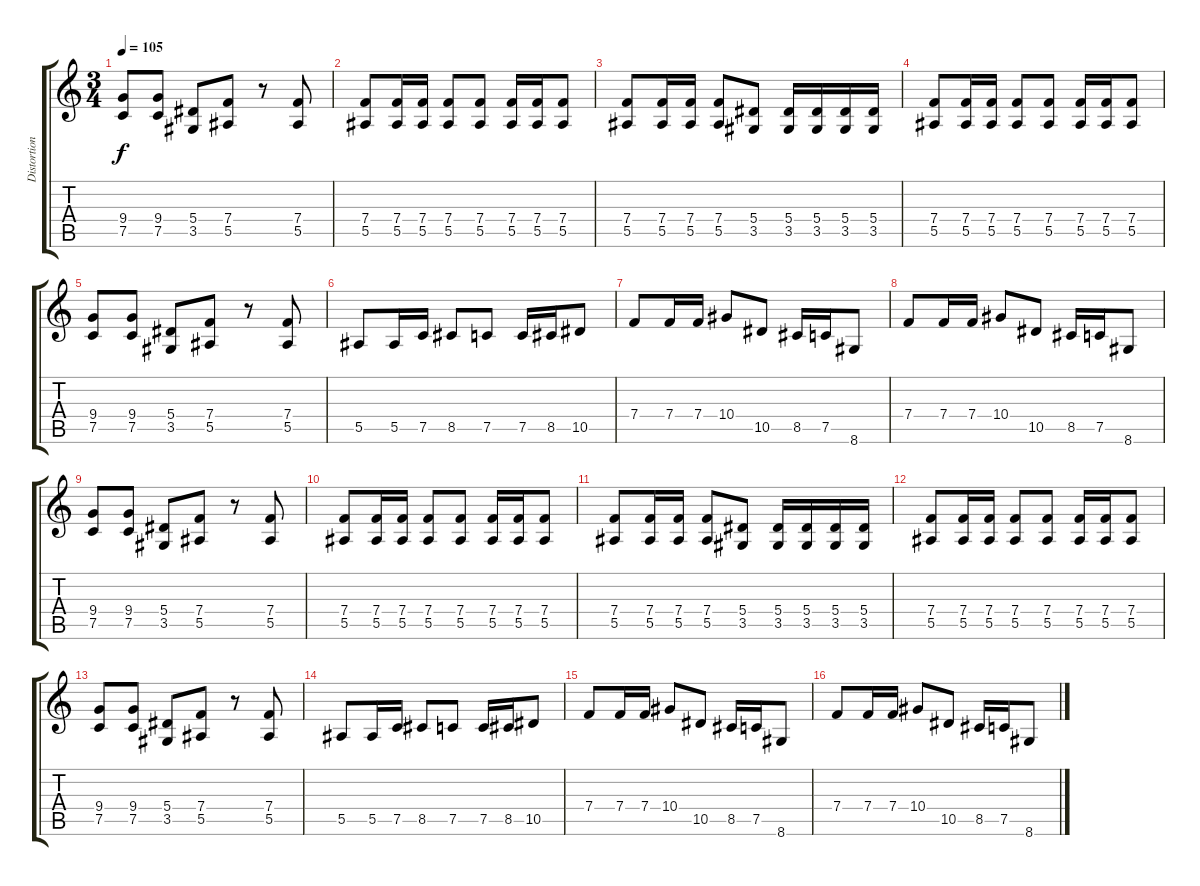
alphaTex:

\track ("Distortion" "Distortion") {instrument distortionguitar}
\staff {score tabs}
\tuning (C4 G3 Eb3 Bb2 F2 C2) {hide}
\ts (3 4)
\tempo 105
\clef g2
\ks c
(9.4 7.5).8{dy f} (9.4 7.5).8 (5.4 3.5).8 (7.4 5.5).8 r.8 (7.4 5.5).8 |
(7.4 5.5).8 (7.4 5.5).16 (7.4 5.5).16 (7.4 5.5).8 (7.4 5.5).8 (7.4 5.5).16 (7.4 5.5).16 (7.4 5.5).8 |
(7.4 5.5).8 (7.4 5.5).16 (7.4 5.5).16 (7.4 5.5).8 (5.4 3.5).8 (5.4 3.5).16 (5.4 3.5).16 (5.4 3.5).16 (5.4 3.5).16 |
(7.4 5.5).8 (7.4 5.5).16 (7.4 5.5).16 (7.4 5.5).8 (7.4 5.5).8 (7.4 5.5).16 (7.4 5.5).16 (7.4 5.5).8 |
(9.4 7.5).8 (9.4 7.5).8 (5.4 3.5).8 (7.4 5.5).8 r.8 (7.4 5.5).8 |
5.5.8 5.5.16 7.5.16 8.5.8 7.5.8 7.5.16 8.5.16 10.5.8 |
7.4.8 7.4.16 7.4.16 10.4.8 10.5.8 8.5.16 7.5.16 8.6.8 |
7.4.8 7.4.16 7.4.16 10.4.8 10.5.8 8.5.16 7.5.16 8.6.8 |
(9.4 7.5).8 (9.4 7.5).8 (5.4 3.5).8 (7.4 5.5).8 r.8 (7.4 5.5).8 |
(7.4 5.5).8 (7.4 5.5).16 (7.4 5.5).16 (7.4 5.5).8 (7.4 5.5).8 (7.4 5.5).16 (7.4 5.5).16 (7.4 5.5).8 |
(7.4 5.5).8 (7.4 5.5).16 (7.4 5.5).16 (7.4 5.5).8 (5.4 3.5).8 (5.4 3.5).16 (5.4 3.5).16 (5.4 3.5).16 (5.4 3.5).16 |
(7.4 5.5).8 (7.4 5.5).16 (7.4 5.5).16 (7.4 5.5).8 (7.4 5.5).8 (7.4 5.5).16 (7.4 5.5).16 (7.4 5.5).8 |
(9.4 7.5).8 (9.4 7.5).8 (5.4 3.5).8 (7.4 5.5).8 r.8 (7.4 5.5).8 |
5.5.8 5.5.16 7.5.16 8.5.8 7.5.8 7.5.16 8.5.16 10.5.8 |
7.4.8 7.4.16 7.4.16 10.4.8 10.5.8 8.5.16 7.5.16 8.6.8 |
7.4.8 7.4.16 7.4.16 10.4.8 10.5.8 8.5.16 7.5.16 8.6.8
